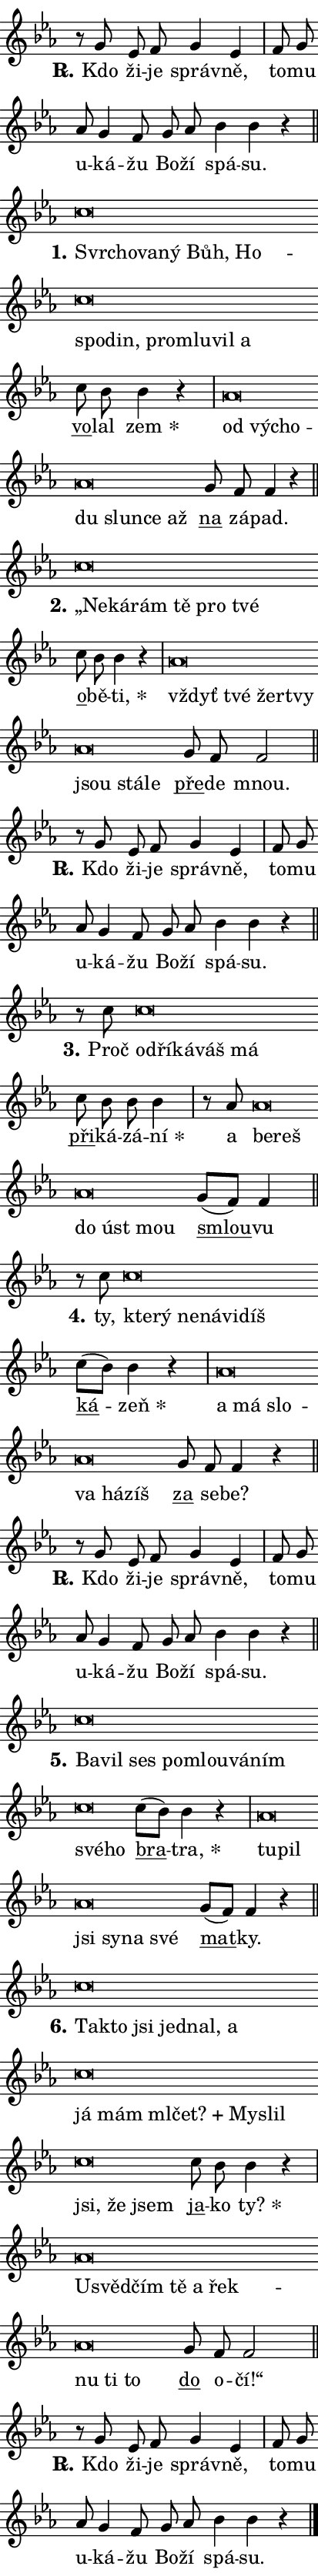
\version "2.22.1"
\header { tagline = "" }
\paper {
  indent = 0\cm
  top-margin = 0\cm
  right-margin = 0\cm
  bottom-margin = 0\cm
  left-margin = 0\cm
  paper-width = 7\cm
  page-breaking = #ly:one-page-breaking
  system-system-spacing.basic-distance = #11
  score-system-spacing.basic-distance = #11.3
  ragged-last = ##f
}


%% Author: Thomas Morley
%% https://lists.gnu.org/archive/html/lilypond-user/2020-05/msg00002.html
#(define (line-position grob)
"Returns position of @var[grob} in current system:
   @code{'start}, if at first time-step
   @code{'end}, if at last time-step
   @code{'middle} otherwise
"
  (let* ((col (ly:item-get-column grob))
         (ln (ly:grob-object col 'left-neighbor))
         (rn (ly:grob-object col 'right-neighbor))
         (col-to-check-left (if (ly:grob? ln) ln col))
         (col-to-check-right (if (ly:grob? rn) rn col))
         (break-dir-left
           (and
             (ly:grob-property col-to-check-left 'non-musical #f)
             (ly:item-break-dir col-to-check-left)))
         (break-dir-right
           (and
             (ly:grob-property col-to-check-right 'non-musical #f)
             (ly:item-break-dir col-to-check-right))))
        (cond ((eqv? 1 break-dir-left) 'start)
              ((eqv? -1 break-dir-right) 'end)
              (else 'middle))))

#(define (tranparent-at-line-position vctor)
  (lambda (grob)
  "Relying on @code{line-position} select the relevant enry from @var{vctor}.
Used to determine transparency,"
    (case (line-position grob)
      ((end) (not (vector-ref vctor 0)))
      ((middle) (not (vector-ref vctor 1)))
      ((start) (not (vector-ref vctor 2))))))

noteHeadBreakVisibility =
#(define-music-function (break-visibility)(vector?)
"Makes @code{NoteHead}s transparent relying on @var{break-visibility}"
#{
  \override NoteHead.transparent =
    #(tranparent-at-line-position break-visibility)
#})

#(define delete-ledgers-for-transparent-note-heads
  (lambda (grob)
    "Reads whether a @code{NoteHead} is transparent.
If so this @code{NoteHead} is removed from @code{'note-heads} from
@var{grob}, which is supposed to be @code{LedgerLineSpanner}.
As a result ledgers are not printed for this @code{NoteHead}"
    (let* ((nhds-array (ly:grob-object grob 'note-heads))
           (nhds-list
             (if (ly:grob-array? nhds-array)
                 (ly:grob-array->list nhds-array)
                 '()))
           ;; Relies on the transparent-property being done before
           ;; Staff.LedgerLineSpanner.after-line-breaking is executed.
           ;; This is fragile ...
           (to-keep
             (remove
               (lambda (nhd)
                 (ly:grob-property nhd 'transparent #f))
               nhds-list)))
      ;; TODO find a better method to iterate over grob-arrays, similiar
      ;; to filter/remove etc for lists
      ;; For now rebuilt from scratch
      (set! (ly:grob-object grob 'note-heads)  '())
      (for-each
        (lambda (nhd)
          (ly:pointer-group-interface::add-grob grob 'note-heads nhd))
        to-keep))))

hideNotes = {
  \noteHeadBreakVisibility #begin-of-line-visible
}
unHideNotes = {
  \noteHeadBreakVisibility #all-visible
}

% work-around for resetting accidentals
% https://lilypond.org/doc/v2.23/Documentation/notation/displaying-rhythms#unmetered-music
cadenzaMeasure = {
  \cadenzaOff
  \partial 1024 s1024
  \cadenzaOn
}

#(define-markup-command (accent layout props text) (markup?)
  "Underline accented syllable"
  (interpret-markup layout props
    #{\markup \override #'(offset . 4.3) \underline { #text }#}))

responsum = \markup \concat {
  "R" \hspace #-1.05 \path #0.1 #'((moveto 0 0.07) (lineto 0.9 0.8)) \hspace #0.05 "."
}

\layout {
    \context {
        \Staff
        \remove "Time_signature_engraver"
        \override LedgerLineSpanner.after-line-breaking = #delete-ledgers-for-transparent-note-heads
    }
    \context {
        \Voice {
            \override NoteHead.output-attributes = #'((class . "notehead"))
            \override Hairpin.height = #0.55
        }
    }
    \context {
        \Lyrics {
            \override StanzaNumber.output-attributes = #'((class . "stanzanumber"))
            \override LyricSpace.minimum-distance = #0.9
            \override LyricText.font-name = #"TeX Gyre Schola"
            \override LyricText.font-size = 1
            \override StanzaNumber.font-name = #"TeX Gyre Schola Bold"
            \override StanzaNumber.font-size = 1
        }
    }
}

% magnetic-lyrics.ily
%
%   written by
%     Jean Abou Samra <jean@abou-samra.fr>
%     Werner Lemberg <wl@gnu.org>
%
%   adapted by
%     Jiri Hon <jiri.hon@gmail.com>
%
% Version 2022-Apr-15

% https://www.mail-archive.com/lilypond-user@gnu.org/msg149350.html

#(define (Left_hyphen_pointer_engraver context)
   "Collect syllable-hyphen-syllable occurrences in lyrics and store
them in properties.  This engraver only looks to the left.  For
example, if the lyrics input is @code{foo -- bar}, it does the
following.

@itemize @bullet
@item
Set the @code{text} property of the @code{LyricHyphen} grob between
@q{foo} and @q{bar} to @code{foo}.

@item
Set the @code{left-hyphen} property of the @code{LyricText} grob with
text @q{foo} to the @code{LyricHyphen} grob between @q{foo} and
@q{bar}.
@end itemize

Use this auxiliary engraver in combination with the
@code{lyric-@/text::@/apply-@/magnetic-@/offset!} hook."
   (let ((hyphen #f)
         (text #f))
     (make-engraver
      (acknowledgers
       ((lyric-syllable-interface engraver grob source-engraver)
        (set! text grob)))
      (end-acknowledgers
       ((lyric-hyphen-interface engraver grob source-engraver)
        ;(when (not (grob::has-interface grob 'lyric-space-interface))
          (set! hyphen grob)));)
      ((stop-translation-timestep engraver)
       (when (and text hyphen)
         (ly:grob-set-object! text 'left-hyphen hyphen))
       (set! text #f)
       (set! hyphen #f)))))

#(define (lyric-text::apply-magnetic-offset! grob)
   "If the space between two syllables is less than the value in
property @code{LyricText@/.details@/.squash-threshold}, move the right
syllable to the left so that it gets concatenated with the left
syllable.

Use this function as a hook for
@code{LyricText@/.after-@/line-@/breaking} if the
@code{Left_@/hyphen_@/pointer_@/engraver} is active."
   (let ((hyphen (ly:grob-object grob 'left-hyphen #f)))
     (when hyphen
       (let ((left-text (ly:spanner-bound hyphen LEFT)))
         (when (grob::has-interface left-text 'lyric-syllable-interface)
           (let* ((common (ly:grob-common-refpoint grob left-text X))
                  (this-x-ext (ly:grob-extent grob common X))
                  (left-x-ext
                   (begin
                     ;; Trigger magnetism for left-text.
                     (ly:grob-property left-text 'after-line-breaking)
                     (ly:grob-extent left-text common X)))
                  ;; `delta` is the gap width between two syllables.
                  (delta (- (interval-start this-x-ext)
                            (interval-end left-x-ext)))
                  (details (ly:grob-property grob 'details))
                  (threshold (assoc-get 'squash-threshold details 0.2)))
             (when (< delta threshold)
               (let* (;; We have to manipulate the input text so that
                      ;; ligatures crossing syllable boundaries are not
                      ;; disabled.  For languages based on the Latin
                      ;; script this is essentially a beautification.
                      ;; However, for non-Western scripts it can be a
                      ;; necessity.
                      (lt (ly:grob-property left-text 'text))
                      (rt (ly:grob-property grob 'text))
                      (is-space (grob::has-interface hyphen 'lyric-space-interface))
                      (space (if is-space " " ""))
                      (space-markup (grob-interpret-markup grob " "))
                      (space-size (interval-length (ly:stencil-extent space-markup X)))
                      (extra-delta (if is-space space-size 0))
                      ;; Append new syllable.
                      (ltrt-space (if (and (string? lt) (string? rt))
                                (string-append lt space rt)
                                (make-concat-markup (list lt space rt))))
                      ;; Right-align `ltrt` to the right side.
                      (ltrt-space-markup (grob-interpret-markup
                               grob
                               (make-translate-markup
                                (cons (interval-length this-x-ext) 0)
                                (make-right-align-markup ltrt-space)))))
                 (begin
                   ;; Don't print `left-text`.
                   (ly:grob-set-property! left-text 'stencil #f)
                   ;; Set text and stencil (which holds all collected
                   ;; syllables so far) and shift it to the left.
                   (ly:grob-set-property! grob 'text ltrt-space)
                   (ly:grob-set-property! grob 'stencil ltrt-space-markup)
                   (ly:grob-translate-axis! grob (- (- delta extra-delta)) X))))))))))


#(define (lyric-hyphen::displace-bounds-first grob)
   ;; Make very sure this callback isn't triggered too early.
   (let ((left (ly:spanner-bound grob LEFT))
         (right (ly:spanner-bound grob RIGHT)))
     (ly:grob-property left 'after-line-breaking)
     (ly:grob-property right 'after-line-breaking)
     (ly:lyric-hyphen::print grob)))

squashThreshold = #0.4

\layout {
  \context {
    \Lyrics
    \consists #Left_hyphen_pointer_engraver
    \override LyricText.after-line-breaking =
      #lyric-text::apply-magnetic-offset!
    \override LyricHyphen.stencil = #lyric-hyphen::displace-bounds-first
    \override LyricText.details.squash-threshold = \squashThreshold
    \override LyricHyphen.minimum-distance = 0
    \override LyricHyphen.minimum-length = \squashThreshold
  }
}

squash = \override LyricText.details.squash-threshold = 9999
unSquash = \override LyricText.details.squash-threshold = \squashThreshold

left = \override LyricText.self-alignment-X = #LEFT
unLeft = \revert LyricText.self-alignment-X

starOffset = #(lambda (grob) 
                (let ((x_offset (ly:self-alignment-interface::aligned-on-x-parent grob)))
                  (if (= x_offset 0) 0 (+ x_offset 1.2))))

star = #(define-music-function (syllable)(string?)
"Append star separator at the end of a syllable"
#{
  \once \override LyricText.X-offset = #starOffset
  \lyricmode { \markup {
    #syllable
    \override #'((font-name . "TeX Gyre Schola Bold")) \hspace #0.2 \lower #0.65 \larger "*"
  } }
#})

starAccent = #(define-music-function (syllable)(string?)
"Append star separator at the end of a syllable and make accent"
#{
  \once \override LyricText.X-offset = #starOffset
  \lyricmode { \markup {
    \accent #syllable
    \override #'((font-name . "TeX Gyre Schola Bold")) \hspace #0.2 \lower #0.65 \larger "*"
  } }
#})

breath = #(define-music-function (syllable)(string?)
"Append breathing indicator at the end of a syllable"
#{
  \lyricmode { \markup { #syllable "+" } }
#})

optionalBreath = #(define-music-function (syllable)(string?)
"Append optional breathing indicator at the end of a syllable"
#{
  \lyricmode { \markup { #syllable "(+)" } }
#})


\score {
    <<
        \new Voice = "melody" { \cadenzaOn \key es \major \relative { r8 g' es f g4 es \cadenzaMeasure \bar "|" f8 g \bar "" as g4 f8 \bar "" g as \bar "" bes4 bes r \cadenzaMeasure \bar "||" \break } }
        \new Lyrics \lyricsto "melody" { \lyricmode { \set stanza = \responsum
Kdo ži -- je správ -- ně, to -- mu u -- ká -- žu Bo -- ží spá -- su. } }
    >>
    \layout {}
}

\score {
    <<
        \new Voice = "melody" { \cadenzaOn \key es \major \relative { c''\breve*1/16 \hideNotes \breve*1/16 \bar "" \breve*1/16 \bar "" \breve*1/16 \bar "" \breve*1/16 \bar "" \breve*1/16 \bar "" \breve*1/16 \bar "" \breve*1/16 \bar "" \breve*1/16 \bar "" \breve*1/16 \bar "" \breve*1/16 \breve*1/16 \bar "" \unHideNotes \bar "" c8 bes bes4 r \cadenzaMeasure \bar "|" as\breve*1/16 \hideNotes \breve*1/16 \bar "" \breve*1/16 \bar "" \breve*1/16 \bar "" \breve*1/16 \bar "" \breve*1/16 \breve*1/16 \bar "" \unHideNotes \bar "" g8 f f4 r \cadenzaMeasure \bar "||" \break } }
        \new Lyrics \lyricsto "melody" { \lyricmode { \set stanza = "1."
\left Svr -- \squash cho -- va -- ný Bůh, Ho -- spo -- din, pro -- mlu -- vil a \unLeft \unSquash \markup \accent vo -- lal \star zem \left od \squash vý -- cho -- du slun -- ce až \unLeft \unSquash \markup \accent na zá -- pad. } }
    >>
    \layout {}
}

\score {
    <<
        \new Voice = "melody" { \cadenzaOn \key es \major \relative { c''\breve*1/16 \hideNotes \breve*1/16 \bar "" \breve*1/16 \bar "" \breve*1/16 \bar "" \breve*1/16 \breve*1/16 \bar "" \unHideNotes \bar "" c8 bes bes4 r \cadenzaMeasure \bar "|" as\breve*1/16 \hideNotes \breve*1/16 \bar "" \breve*1/16 \bar "" \breve*1/16 \bar "" \breve*1/16 \bar "" \breve*1/16 \breve*1/16 \bar "" \unHideNotes \bar "" g8 f f2 \cadenzaMeasure \bar "||" \break } }
        \new Lyrics \lyricsto "melody" { \lyricmode { \set stanza = "2."
\left „Ne -- \squash ká -- rám tě pro tvé \unLeft \unSquash \markup \accent o -- bě -- \star ti, \left vždyť \squash tvé žer -- tvy jsou stá -- le \unLeft \unSquash \markup \accent pře -- de mnou. } }
    >>
    \layout {}
}

\score {
    <<
        \new Voice = "melody" { \cadenzaOn \key es \major \relative { r8 g' es f g4 es \cadenzaMeasure \bar "|" f8 g \bar "" as g4 f8 \bar "" g as \bar "" bes4 bes r \cadenzaMeasure \bar "||" \break } }
        \new Lyrics \lyricsto "melody" { \lyricmode { \set stanza = \responsum
Kdo ži -- je správ -- ně, to -- mu u -- ká -- žu Bo -- ží spá -- su. } }
    >>
    \layout {}
}

\score {
    <<
        \new Voice = "melody" { \cadenzaOn \key es \major \relative { r8 c''8 c\breve*1/16 \hideNotes \breve*1/16 \bar "" \breve*1/16 \bar "" \breve*1/16 \breve*1/16 \bar "" \unHideNotes \bar "" c8 bes bes bes4 \cadenzaMeasure \bar "|" r8 as8 as\breve*1/16 \hideNotes \breve*1/16 \bar "" \breve*1/16 \bar "" \breve*1/16 \breve*1/16 \bar "" \unHideNotes \bar "" g8[( f)] f4 \cadenzaMeasure \bar "||" \break } }
        \new Lyrics \lyricsto "melody" { \lyricmode { \set stanza = "3."
Proč \left od -- \squash ří -- ká -- váš má \unLeft \unSquash \markup \accent při -- ká -- zá -- \star ní a \left be -- \squash reš do úst mou \unLeft \unSquash \markup \accent smlou -- vu } }
    >>
    \layout {}
}

\score {
    <<
        \new Voice = "melody" { \cadenzaOn \key es \major \relative { r8 c''8 c\breve*1/16 \hideNotes \breve*1/16 \bar "" \breve*1/16 \bar "" \breve*1/16 \bar "" \breve*1/16 \breve*1/16 \bar "" \unHideNotes \bar "" c8[( bes)] bes4 r \cadenzaMeasure \bar "|" as\breve*1/16 \hideNotes \breve*1/16 \bar "" \breve*1/16 \bar "" \breve*1/16 \bar "" \breve*1/16 \breve*1/16 \bar "" \unHideNotes \bar "" g8 f f4 r \cadenzaMeasure \bar "||" \break } }
        \new Lyrics \lyricsto "melody" { \lyricmode { \set stanza = "4."
ty, \left kte -- \squash rý ne -- ná -- vi -- díš \unLeft \unSquash \markup \accent ká -- \star zeň \left a \squash má slo -- va há -- zíš \unLeft \unSquash \markup \accent za se -- be? } }
    >>
    \layout {}
}

\score {
    <<
        \new Voice = "melody" { \cadenzaOn \key es \major \relative { r8 g' es f g4 es \cadenzaMeasure \bar "|" f8 g \bar "" as g4 f8 \bar "" g as \bar "" bes4 bes r \cadenzaMeasure \bar "||" \break } }
        \new Lyrics \lyricsto "melody" { \lyricmode { \set stanza = \responsum
Kdo ži -- je správ -- ně, to -- mu u -- ká -- žu Bo -- ží spá -- su. } }
    >>
    \layout {}
}

\score {
    <<
        \new Voice = "melody" { \cadenzaOn \key es \major \relative { c''\breve*1/16 \hideNotes \breve*1/16 \bar "" \breve*1/16 \bar "" \breve*1/16 \bar "" \breve*1/16 \bar "" \breve*1/16 \bar "" \breve*1/16 \bar "" \breve*1/16 \breve*1/16 \bar "" \unHideNotes \bar "" c8[( bes)] bes4 r \cadenzaMeasure \bar "|" as\breve*1/16 \hideNotes \breve*1/16 \bar "" \breve*1/16 \bar "" \breve*1/16 \bar "" \breve*1/16 \breve*1/16 \bar "" \unHideNotes \bar "" g8[( f)] f4 r \cadenzaMeasure \bar "||" \break } }
        \new Lyrics \lyricsto "melody" { \lyricmode { \set stanza = "5."
\left Ba -- \squash vil ses po -- mlou -- vá -- ním své -- ho \unLeft \unSquash \markup \accent bra -- \star tra, \left tu -- \squash pil jsi sy -- na své \unLeft \unSquash \markup \accent mat -- ky. } }
    >>
    \layout {}
}

\score {
    <<
        \new Voice = "melody" { \cadenzaOn \key es \major \relative { c''\breve*1/16 \hideNotes \breve*1/16 \bar "" \breve*1/16 \bar "" \breve*1/16 \bar "" \breve*1/16 \bar "" \breve*1/16 \bar "" \breve*1/16 \bar "" \breve*1/16 \bar "" \breve*1/16 \bar "" \breve*1/16 \bar "" \breve*1/16 \bar "" \breve*1/16 \bar "" \breve*1/16 \bar "" \breve*1/16 \breve*1/16 \bar "" \unHideNotes \bar "" c8 bes bes4 r \cadenzaMeasure \bar "|" as\breve*1/16 \hideNotes \breve*1/16 \bar "" \breve*1/16 \bar "" \breve*1/16 \bar "" \breve*1/16 \bar "" \breve*1/16 \bar "" \breve*1/16 \bar "" \breve*1/16 \breve*1/16 \bar "" \unHideNotes \bar "" g8 f f2 \cadenzaMeasure \bar "||" \break } }
        \new Lyrics \lyricsto "melody" { \lyricmode { \set stanza = "6."
\left Tak -- \squash to jsi jed -- nal, a já mám ml -- \breath "čet?" My -- slil jsi, že jsem \unLeft \unSquash \markup \accent ja -- ko \star ty? \left U -- \squash svěd -- čím tě a řek -- nu ti to \unLeft \unSquash \markup \accent do o -- čí!“ } }
    >>
    \layout {}
}

\score {
    <<
        \new Voice = "melody" { \cadenzaOn \key es \major \relative { r8 g' es f g4 es \cadenzaMeasure \bar "|" f8 g \bar "" as g4 f8 \bar "" g as \bar "" bes4 bes r \cadenzaMeasure \bar "||" \break } \bar "|." }
        \new Lyrics \lyricsto "melody" { \lyricmode { \set stanza = \responsum
Kdo ži -- je správ -- ně, to -- mu u -- ká -- žu Bo -- ží spá -- su. } }
    >>
    \layout {}
}
